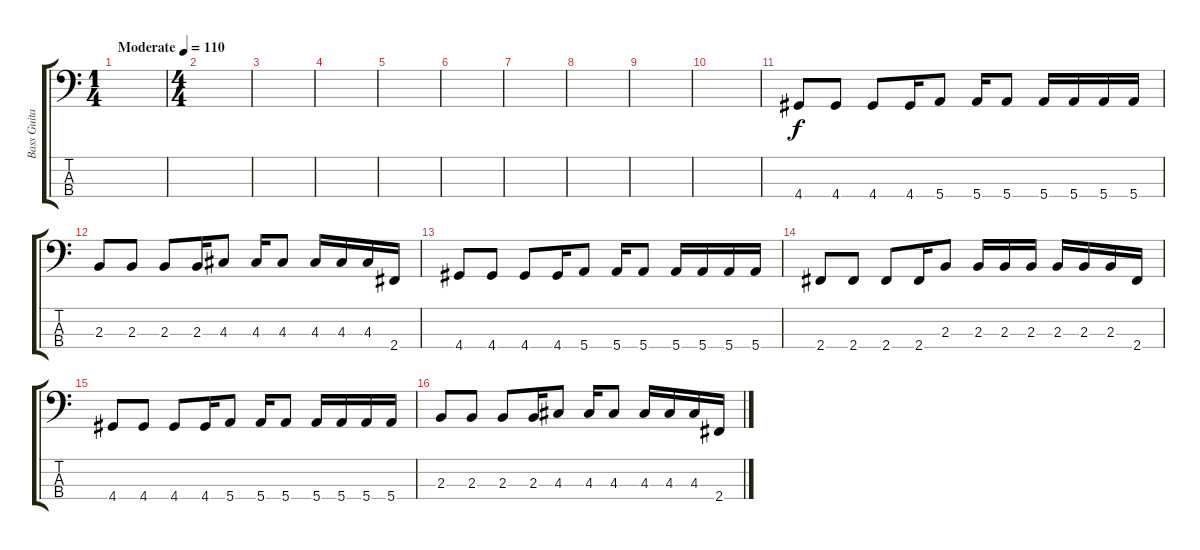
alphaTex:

\track ("Bass Guitar" "Bass Guita") {instrument electricbasspick}
\staff {score tabs}
\tuning (G2 D2 A1 E1) {hide}
\ts (1 4)
\tempo (110 "Moderate")
\clef f4
\ks c
|
\ts (4 4)
|
|
|
|
|
|
|
|
|
4.4.8 4.4.8 4.4.8 4.4.16 5.4.8 5.4.16 5.4.8 5.4.16 5.4.16 5.4.16 5.4.16 |
2.3.8 2.3.8 2.3.8 2.3.16 4.3.8 4.3.16 4.3.8 4.3.16 4.3.16 4.3.16 2.4.16 |
4.4.8 4.4.8 4.4.8 4.4.16 5.4.8 5.4.16 5.4.8 5.4.16 5.4.16 5.4.16 5.4.16 |
2.4.8 2.4.8 2.4.8 2.4.16 2.3.8 2.3.16 2.3.16 2.3.16 2.3.16 2.3.16 2.3.16 2.4.16 |
4.4.8 4.4.8 4.4.8 4.4.16 5.4.8 5.4.16 5.4.8 5.4.16 5.4.16 5.4.16 5.4.16 |
2.3.8 2.3.8 2.3.8 2.3.16 4.3.8 4.3.16 4.3.8 4.3.16 4.3.16 4.3.16 2.4.16
